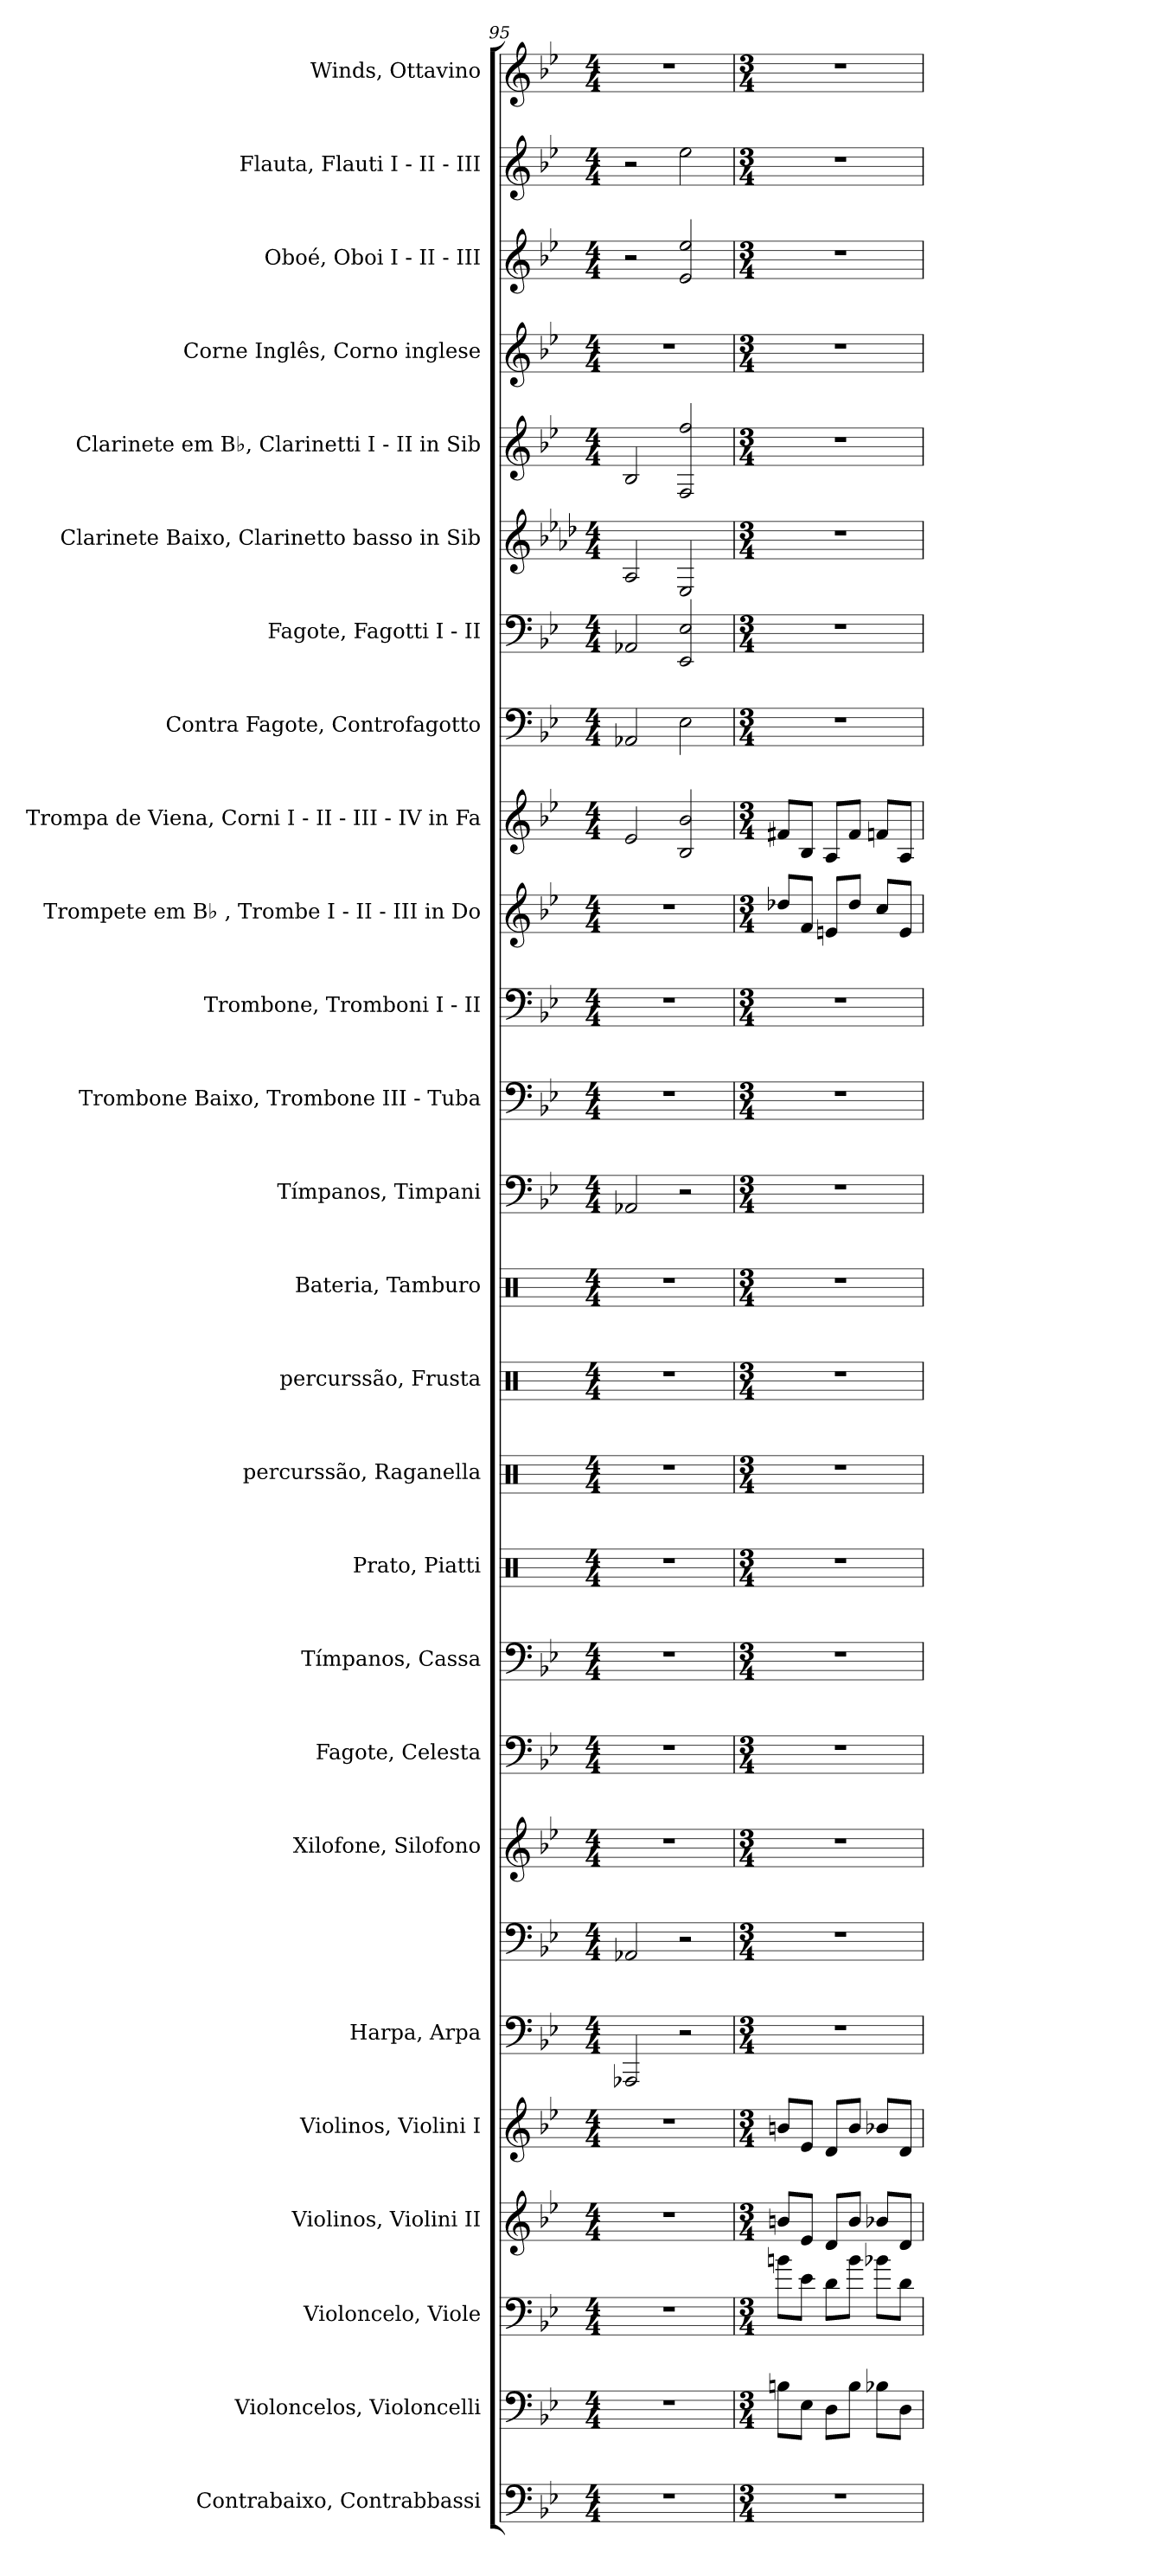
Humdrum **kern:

**kern	**kern	**kern	**kern	**kern	**kern	**kern	**kern	**kern	**kern	**kern	**kern	**kern	**kern	**kern	**kern	**kern	**kern	**kern	**kern	**kern	**kern	**kern	**kern	**kern	**kern	**kern
*part26	*part25	*part24	*part23	*part22	*part21	*part21	*part20	*part19	*part18	*part17	*part16	*part15	*part14	*part13	*part12	*part11	*part10	*part9	*part8	*part7	*part6	*part5	*part4	*part3	*part2	*part1
*staff27	*staff26	*staff25	*staff24	*staff23	*staff22	*staff21	*staff20	*staff19	*staff18	*staff17	*staff16	*staff15	*staff14	*staff13	*staff12	*staff11	*staff10	*staff9	*staff8	*staff7	*staff6	*staff5	*staff4	*staff3	*staff2	*staff1
*I"Contrabaixo, Contrabbassi	*I"Violoncelos, Violoncelli	*I"Violoncelo, Viole	*I"Violinos, Violini II	*I"Violinos, Violini I	*I"Harpa, Arpa	*	*I"Xilofone, Silofono	*I"Fagote, Celesta	*I"Tímpanos, Cassa	*I"Prato, Piatti	*I"percurssão, Raganella	*I"percurssão, Frusta	*I"Bateria, Tamburo	*I"Tímpanos, Timpani	*I"Trombone Baixo, Trombone III - Tuba	*I"Trombone, Tromboni I - II	*I"Trompete em B♭ , Trombe I - II - III in Do	*I"Trompa de Viena, Corni I - II - III - IV in Fa	*I"Contra Fagote, Controfagotto	*I"Fagote, Fagotti I - II	*I"Clarinete Baixo, Clarinetto basso in Sib	*I"Clarinete em B♭, Clarinetti I - II in Sib	*I"Corne Inglês, Corno inglese	*I"Oboé, Oboi I - II - III	*I"Flauta, Flauti I - II - III	*I"Winds, Ottavino
*I'Cb.	*I'Vcs.	*I'Vc.	*I'Vno.	*I'Vno.	*I'Hpa.	*	*I'Xil.	*I'Fg.	*	*I'Prt.	*I'Perc.	*I'Perc.	*	*I'Timp.	*I'Tbn. B.	*I'Tbn.	*I'Tp. B♭	*	*I'Ct. Fg.	*I'Fg.	*I'Cl. B.	*I'Cl. B♭	*I'C. I.	*I'Ob.	*I'Fl.	*I'Wi.
*clefF4	*clefF4	*clefF4	*clefG2	*clefG2	*clefF4	*clefF4	*clefG2	*clefF4	*clefF4	*clefX	*clefX	*clefX	*clefX	*clefF4	*clefF4	*clefF4	*clefG2	*clefG2	*clefF4	*clefF4	*clefG2	*clefG2	*clefG2	*clefG2	*clefG2	*clefG2
*ITrd7c12	*	*	*	*	*	*	*ITrd-7c-12	*	*	*	*	*	*	*	*	*	*ITrd1c2	*ITrd4c7	*ITrd7c12	*	*ITrd8c14	*ITrd1c2	*ITrd4c7	*	*	*
*k[b-e-]	*k[b-e-]	*k[b-e-]	*k[b-e-]	*k[b-e-]	*k[b-e-]	*k[b-e-]	*k[b-e-]	*k[b-e-]	*k[b-e-]	*k[]	*k[]	*k[]	*k[]	*k[b-e-]	*k[b-e-]	*k[b-e-]	*k[b-e-a-d-]	*k[b-e-a-]	*k[b-e-]	*k[b-e-]	*k[b-e-a-d-]	*k[b-e-a-d-]	*k[b-e-a-]	*k[b-e-]	*k[b-e-]	*k[b-e-]
*M4/4	*M4/4	*M4/4	*M4/4	*M4/4	*M4/4	*M4/4	*M4/4	*M4/4	*M4/4	*M4/4	*M4/4	*M4/4	*M4/4	*M4/4	*M4/4	*M4/4	*M4/4	*M4/4	*M4/4	*M4/4	*M4/4	*M4/4	*M4/4	*M4/4	*M4/4	*M4/4
=95	=95	=95	=95	=95	=95	=95	=95	=95	=95	=95	=95	=95	=95	=95	=95	=95	=95	=95	=95	=95	=95	=95	=95	=95	=95	=95
1r	1r	1r	1r	1r	2AAA-X/	2AA-X/	1r	1r	1r	1r	1r	1r	1r	2AA-X/	1r	1r	1r	2A-/	2AAA-X/	2AA-X/	2AA-/	2A-/	1r	2r	2r	1r
.	.	.	.	.	2r	2r	.	.	.	.	.	.	.	2r	.	.	.	2E-/ 2e-/	2EE-\	2EE-/ 2E-/	2EE-/	2E-/ 2ee-/	.	2e-/ 2ee-/	2ee-\	.
=96	=96	=96	=96	=96	=96	=96	=96	=96	=96	=96	=96	=96	=96	=96	=96	=96	=96	=96	=96	=96	=96	=96	=96	=96	=96	=96
*M3/4	*M3/4	*M3/4	*M3/4	*M3/4	*M3/4	*M3/4	*M3/4	*M3/4	*M3/4	*M3/4	*M3/4	*M3/4	*M3/4	*M3/4	*M3/4	*M3/4	*M3/4	*M3/4	*M3/4	*M3/4	*M3/4	*M3/4	*M3/4	*M3/4	*M3/4	*M3/4
*	*	*	*	*	*	*	*	*	*	*	*	*	*	*	*	*	*	*	*	*	*	*	*	*	*	*MM285
2.r	8Bn\L	8bn\L	8bn/L	8bn/L	2.r	2.r	2.r	2.r	2.r	2.r	2.r	2.r	2.r	2.r	2.r	2.r	8cc-X/L	8Bn/L	2.r	2.r	2.r	2.r	2.r	2.r	2.r	2.r
.	8E-\J	8e-\J	8e-/J	8e-/J	.	.	.	.	.	.	.	.	.	.	.	.	8e-/J	8E-/J	.	.	.	.	.	.	.	.
.	8D\L	8d\L	8d/L	8d/L	.	.	.	.	.	.	.	.	.	.	.	.	8dn/L	8D/L	.	.	.	.	.	.	.	.
.	8B\J	8b\J	8b/J	8b/J	.	.	.	.	.	.	.	.	.	.	.	.	8cc-/J	8B/J	.	.	.	.	.	.	.	.
.	8B-X\L	8b-X\L	8b-X/L	8b-X/L	.	.	.	.	.	.	.	.	.	.	.	.	8b-/L	8B-X/L	.	.	.	.	.	.	.	.
.	8D\J	8d\J	8d/J	8d/J	.	.	.	.	.	.	.	.	.	.	.	.	8d/J	8D/J	.	.	.	.	.	.	.	.
=	=	=	=	=	=	=	=	=	=	=	=	=	=	=	=	=	=	=	=	=	=	=	=	=	=	=
*-	*-	*-	*-	*-	*-	*-	*-	*-	*-	*-	*-	*-	*-	*-	*-	*-	*-	*-	*-	*-	*-	*-	*-	*-	*-	*-
